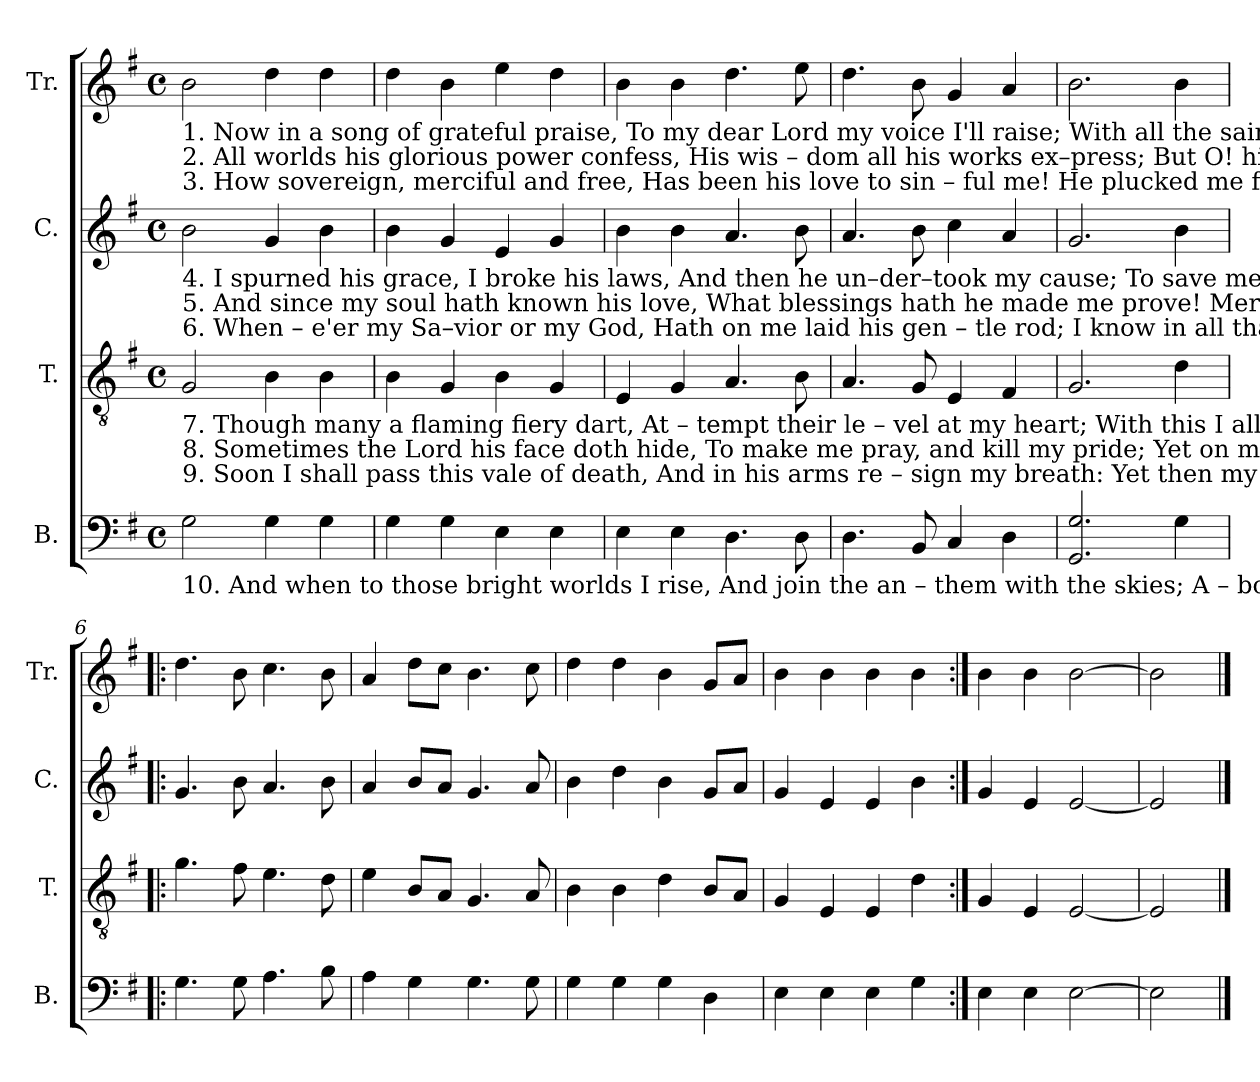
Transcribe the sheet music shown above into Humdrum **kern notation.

**kern	**kern	**kern	**kern
*part4	*part3	*part2	*part1
*staff4	*staff3	*staff2	*staff1
*I"B.	*I"T.	*I"C.	*I"Tr.
*I'B.	*I'T.	*I'C.	*I'Tr.
*clefF4	*clefGv2	*clefG2	*clefG2
*k[f#]	*k[f#]	*k[f#]	*k[f#]
*M4/4	*M4/4	*M4/4	*M4/4
*met(c)	*met(c)	*met(c)	*met(c)
*MM150	*MM150	*MM150	*MM150
=1	=1	=1	=1
!	!	!	!LO:TX:b:t=1. Now  in   a  song  of  grateful  praise,    To   my  dear Lord  my  voice  I'll  raise;   With     all   the   saints   I'll   join   to    tell,      That  Je – sus  has done all things well.   With     all things well.
!	!	!	!LO:TX:b:t=2. All worlds his glorious power confess,   His  wis – dom  all  his  works  ex–press;   But     O!   his  love  what tongue can tell,       My   Je – sus  has done all things well.    But      all things well.
!	!	!	!LO:TX:b:t=3. How  sovereign,  merciful  and  free,    Has  been  his  love  to  sin – ful    me!      He plucked me from  the   jaws    of   hell,       My   Je – sus  has done all things well.     He     all things well.
!	!	!LO:TX:b:t=4.   I  spurned  his  grace, I broke his laws,  And  then  he  un–der–took  my  cause;   To   save  me  though  I    did    re  –  bel,       My   Je – sus  has  done all things well.  To       all things well.	!
!	!	!LO:TX:b:t=5.  And since my soul hath known his love,  What blessings hath he made me prove!  Mer – cy  which  doth  all  praise  ex–cel,       My   Je – sus  has done  all things well.  Mer-  all things well.	!
!	!	!LO:TX:b:t=6. When – e'er   my  Sa–vior or  my  God,   Hath  on  me  laid  his  gen – tle  rod;       I    know    in    all    that    has   be – fell,      That  Je – sus  has done  all things well.  That  all things well.	!
!	!LO:TX:b:t=7. Though  many  a  flaming  fiery  dart,   At – tempt  their  le – vel  at  my  heart;   With    this      I     all   my   rage  re  – pel;     My   Je – sus  has  done  all things well.  With   all things well.	!	!
!	!LO:TX:b:t=8. Sometimes the Lord his face doth hide, To  make  me  pray,  and  kill  my pride;    Yet     on   my   heart   it    still  doth  dwell,   That  Je – sus  has  done  all things well.   Yet    all things well.	!	!
!	!LO:TX:b:t=9. Soon  I  shall  pass  this  vale  of death,  And  in  his  arms  re – sign  my breath&colon;    Yet    then  my  hap – py   soul  shall   tell,     How Je – sus  has  done  all things well.   Yet    all things well.	!	!
!LO:TX:b:t=10. And when to those bright worlds I rise,  And  join  the  an – them  with the skies;  A  –  bove  the  rest,  this  note  shall swell,    My   Je – sus  has  done  all things well.   A -   all things well.	!	!	!
2G!\	2G!/	2b!\	2b!\
4G!\	4B!\	4g!/	4dd!\
4G!\	4B!\	4b!\	4dd!\
=2	=2	=2	=2
4G!\	4B!\	4b!\	4dd!\
4G!\	4G!/	4g!/	4b!\
4E!\	4B!\	4e!/	4ee!\
4E!\	4G!/	4g!/	4dd!\
=3	=3	=3	=3
4E!\	4E!/	4b!\	4b!\
4E!\	4G!/	4b!\	4b!\
4.D!\	4.A!/	4.a!/	4.dd!\
8D!\	8B!\	8b!\	8ee!\
=4	=4	=4	=4
4.D!\	4.A!/	4.a!/	4.dd!\
8BB!/	8G!/	8b!\	8b!\
4C!/	4E!/	4cc!\	4g!/
4D!\	4F#!/	4a!/	4a!/
=5	=5	=5	=5
2.GG!/ 2.G!/	2.G!/	2.g!/	2.b!\
4G!\	4d!\	4b!\	4b!\
=6!|:	=6!|:	=6!|:	=6!|:
4.G!\	4.g!\	4.g!/	4.dd!\
8G!\	8f#!\	8b!\	8b!\
4.A!\	4.e!\	4.a!/	4.cc!\
8B!\	8d!\	8b!\	8b!\
=7	=7	=7	=7
4A!\	4e!\	4a!/	4a!/
4G!\	8B!/L	8b!/L	8dd!\L
.	8A!/J	8a!/J	8cc!\J
4.G!\	4.G!/	4.g!/	4.b!\
8G!\	8A!/	8a!/	8cc!\
=8	=8	=8	=8
4G!\	4B!\	4b!\	4dd!\
4G!\	4B!\	4dd!\	4dd!\
4G!\	4d!\	4b!\	4b!\
4D!\	8B!/L	8g!/L	8g!/L
.	8A!/J	8a!/J	8a!/J
=9	=9	=9	=9
4E!\	4G!/	4g!/	4b!\
4E!\	4E!/	4e!/	4b!\
4E!\	4E!/	4e!/	4b!\
4G!\	4d!\	4b!\	4b!\
=10:|!	=10:|!	=10:|!	=10:|!
4E!\	4G!/	4g!/	4b!\
4E!\	4E!/	4e!/	4b!\
[2E!\	[2E!/	[2e!/	[2b!\
=11	=11	=11	=11
2E!\]	2E!/]	2e!/]	2b!\]
==	==	==	==
*-	*-	*-	*-
